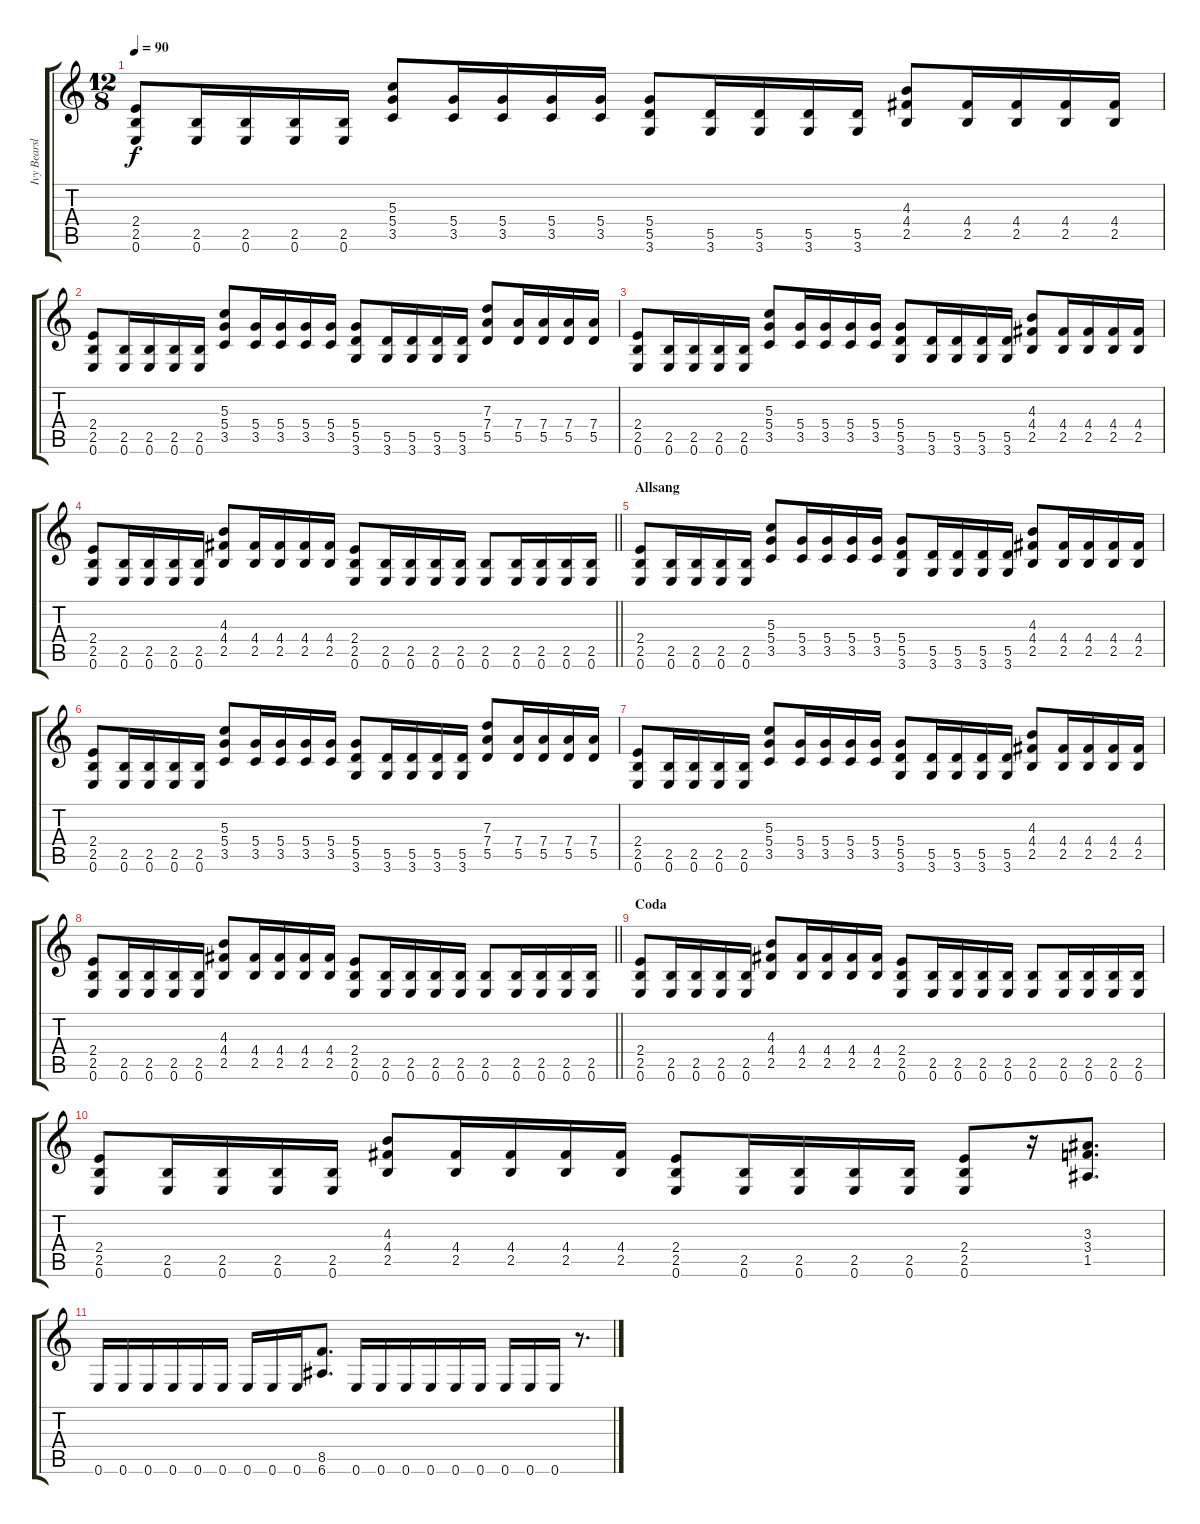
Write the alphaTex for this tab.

\track ("Ivy Bearslaughter vreng" "Ivy Bearsl") {instrument distortionguitar}
\staff {score tabs}
\tuning (E4 B3 G3 D3 A2 E2) {hide}
\ts (12 8)
\tempo 90
\clef g2
\ks c
(2.4 2.5 0.6).8{dy f} (2.5 0.6).16 (2.5 0.6).16 (2.5 0.6).16 (2.5 0.6).16 (5.3 5.4 3.5).8 (5.4 3.5).16 (5.4 3.5).16 (5.4 3.5).16 (5.4 3.5).16 (5.4 5.5 3.6).8 (5.5 3.6).16 (5.5 3.6).16 (5.5 3.6).16 (5.5 3.6).16 (4.3 4.4 2.5).8 (4.4 2.5).16 (4.4 2.5).16 (4.4 2.5).16 (4.4 2.5).16 |
(2.4 2.5 0.6).8 (2.5 0.6).16 (2.5 0.6).16 (2.5 0.6).16 (2.5 0.6).16 (5.3 5.4 3.5).8 (5.4 3.5).16 (5.4 3.5).16 (5.4 3.5).16 (5.4 3.5).16 (5.4 5.5 3.6).8 (5.5 3.6).16 (5.5 3.6).16 (5.5 3.6).16 (5.5 3.6).16 (7.3 7.4 5.5).8 (7.4 5.5).16 (7.4 5.5).16 (7.4 5.5).16 (7.4 5.5).16 |
(2.4 2.5 0.6).8 (2.5 0.6).16 (2.5 0.6).16 (2.5 0.6).16 (2.5 0.6).16 (5.3 5.4 3.5).8 (5.4 3.5).16 (5.4 3.5).16 (5.4 3.5).16 (5.4 3.5).16 (5.4 5.5 3.6).8 (5.5 3.6).16 (5.5 3.6).16 (5.5 3.6).16 (5.5 3.6).16 (4.3 4.4 2.5).8 (4.4 2.5).16 (4.4 2.5).16 (4.4 2.5).16 (4.4 2.5).16 |
\barLineRight lightlight
(2.4 2.5 0.6).8 (2.5 0.6).16 (2.5 0.6).16 (2.5 0.6).16 (2.5 0.6).16 (4.3 4.4 2.5).8 (4.4 2.5).16 (4.4 2.5).16 (4.4 2.5).16 (4.4 2.5).16 (2.4 2.5 0.6).8 (2.5 0.6).16 (2.5 0.6).16 (2.5 0.6).16 (2.5 0.6).16 (2.5 0.6).8 (2.5 0.6).16 (2.5 0.6).16 (2.5 0.6).16 (2.5 0.6).16 |
\section ("" "Allsang")
(2.4 2.5 0.6).8 (2.5 0.6).16 (2.5 0.6).16 (2.5 0.6).16 (2.5 0.6).16 (5.3 5.4 3.5).8 (5.4 3.5).16 (5.4 3.5).16 (5.4 3.5).16 (5.4 3.5).16 (5.4 5.5 3.6).8 (5.5 3.6).16 (5.5 3.6).16 (5.5 3.6).16 (5.5 3.6).16 (4.3 4.4 2.5).8 (4.4 2.5).16 (4.4 2.5).16 (4.4 2.5).16 (4.4 2.5).16 |
(2.4 2.5 0.6).8 (2.5 0.6).16 (2.5 0.6).16 (2.5 0.6).16 (2.5 0.6).16 (5.3 5.4 3.5).8 (5.4 3.5).16 (5.4 3.5).16 (5.4 3.5).16 (5.4 3.5).16 (5.4 5.5 3.6).8 (5.5 3.6).16 (5.5 3.6).16 (5.5 3.6).16 (5.5 3.6).16 (7.3 7.4 5.5).8 (7.4 5.5).16 (7.4 5.5).16 (7.4 5.5).16 (7.4 5.5).16 |
(2.4 2.5 0.6).8 (2.5 0.6).16 (2.5 0.6).16 (2.5 0.6).16 (2.5 0.6).16 (5.3 5.4 3.5).8 (5.4 3.5).16 (5.4 3.5).16 (5.4 3.5).16 (5.4 3.5).16 (5.4 5.5 3.6).8 (5.5 3.6).16 (5.5 3.6).16 (5.5 3.6).16 (5.5 3.6).16 (4.3 4.4 2.5).8 (4.4 2.5).16 (4.4 2.5).16 (4.4 2.5).16 (4.4 2.5).16 |
\barLineRight lightlight
(2.4 2.5 0.6).8 (2.5 0.6).16 (2.5 0.6).16 (2.5 0.6).16 (2.5 0.6).16 (4.3 4.4 2.5).8 (4.4 2.5).16 (4.4 2.5).16 (4.4 2.5).16 (4.4 2.5).16 (2.4 2.5 0.6).8 (2.5 0.6).16 (2.5 0.6).16 (2.5 0.6).16 (2.5 0.6).16 (2.5 0.6).8 (2.5 0.6).16 (2.5 0.6).16 (2.5 0.6).16 (2.5 0.6).16 |
\section ("" "Coda")
(2.4 2.5 0.6).8 (2.5 0.6).16 (2.5 0.6).16 (2.5 0.6).16 (2.5 0.6).16 (4.3 4.4 2.5).8 (4.4 2.5).16 (4.4 2.5).16 (4.4 2.5).16 (4.4 2.5).16 (2.4 2.5 0.6).8 (2.5 0.6).16 (2.5 0.6).16 (2.5 0.6).16 (2.5 0.6).16 (2.5 0.6).8 (2.5 0.6).16 (2.5 0.6).16 (2.5 0.6).16 (2.5 0.6).16 |
(2.4 2.5 0.6).8 (2.5 0.6).16 (2.5 0.6).16 (2.5 0.6).16 (2.5 0.6).16 (4.3 4.4 2.5).8 (4.4 2.5).16 (4.4 2.5).16 (4.4 2.5).16 (4.4 2.5).16 (2.4 2.5 0.6).8 (2.5 0.6).16 (2.5 0.6).16 (2.5 0.6).16 (2.5 0.6).16 (2.4 2.5 0.6).8 r.16 (3.3 3.4 1.5).8{d} |
0.6.16 0.6.16 0.6.16 0.6.16 0.6.16 0.6.16 0.6.16 0.6.16 0.6.16 (8.5 6.6).8{d} 0.6.16 0.6.16 0.6.16 0.6.16 0.6.16 0.6.16 0.6.16 0.6.16 0.6.16 r.8{d}
